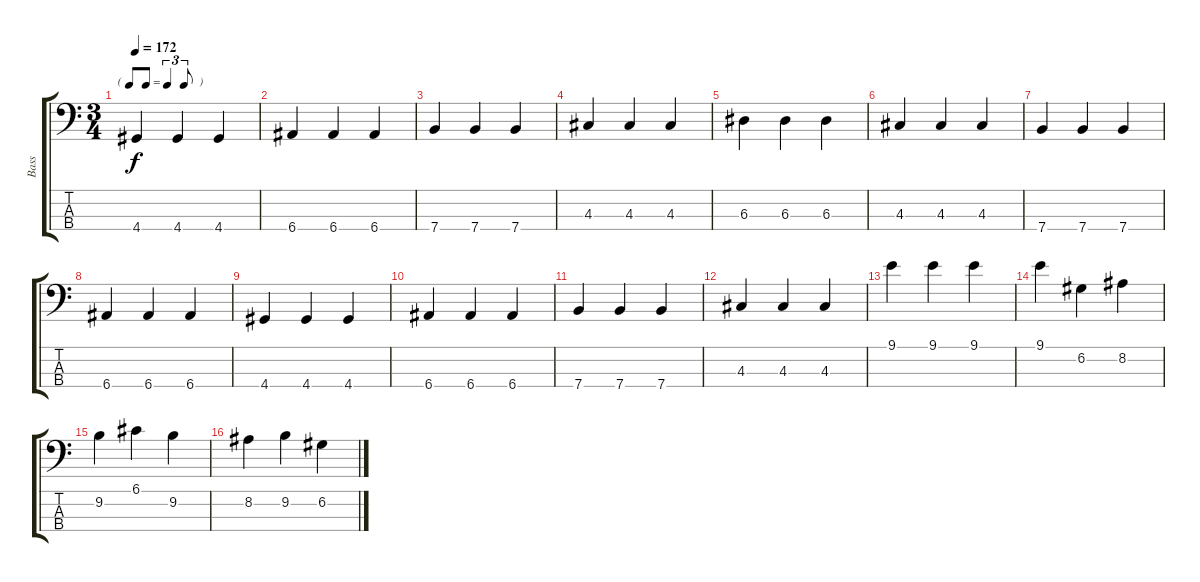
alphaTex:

\track ("Bass" "Bass") {instrument electricbassfinger}
\staff {score tabs}
\tuning (G2 D2 A1 E1) {hide}
\ts (3 4)
\tf triplet8th
\tempo 172
\clef f4
\ks c
4.4.4{dy f} 4.4.4 4.4.4 |
6.4.4 6.4.4 6.4.4 |
7.4.4 7.4.4 7.4.4 |
4.3.4 4.3.4 4.3.4 |
6.3.4 6.3.4 6.3.4 |
4.3.4 4.3.4 4.3.4 |
7.4.4 7.4.4 7.4.4 |
6.4.4 6.4.4 6.4.4 |
4.4.4 4.4.4 4.4.4 |
6.4.4 6.4.4 6.4.4 |
7.4.4 7.4.4 7.4.4 |
4.3.4 4.3.4 4.3.4 |
9.1.4 9.1.4 9.1.4 |
9.1.4 6.2.4 8.2.4 |
9.2.4 6.1.4 9.2.4 |
8.2.4 9.2.4 6.2.4
